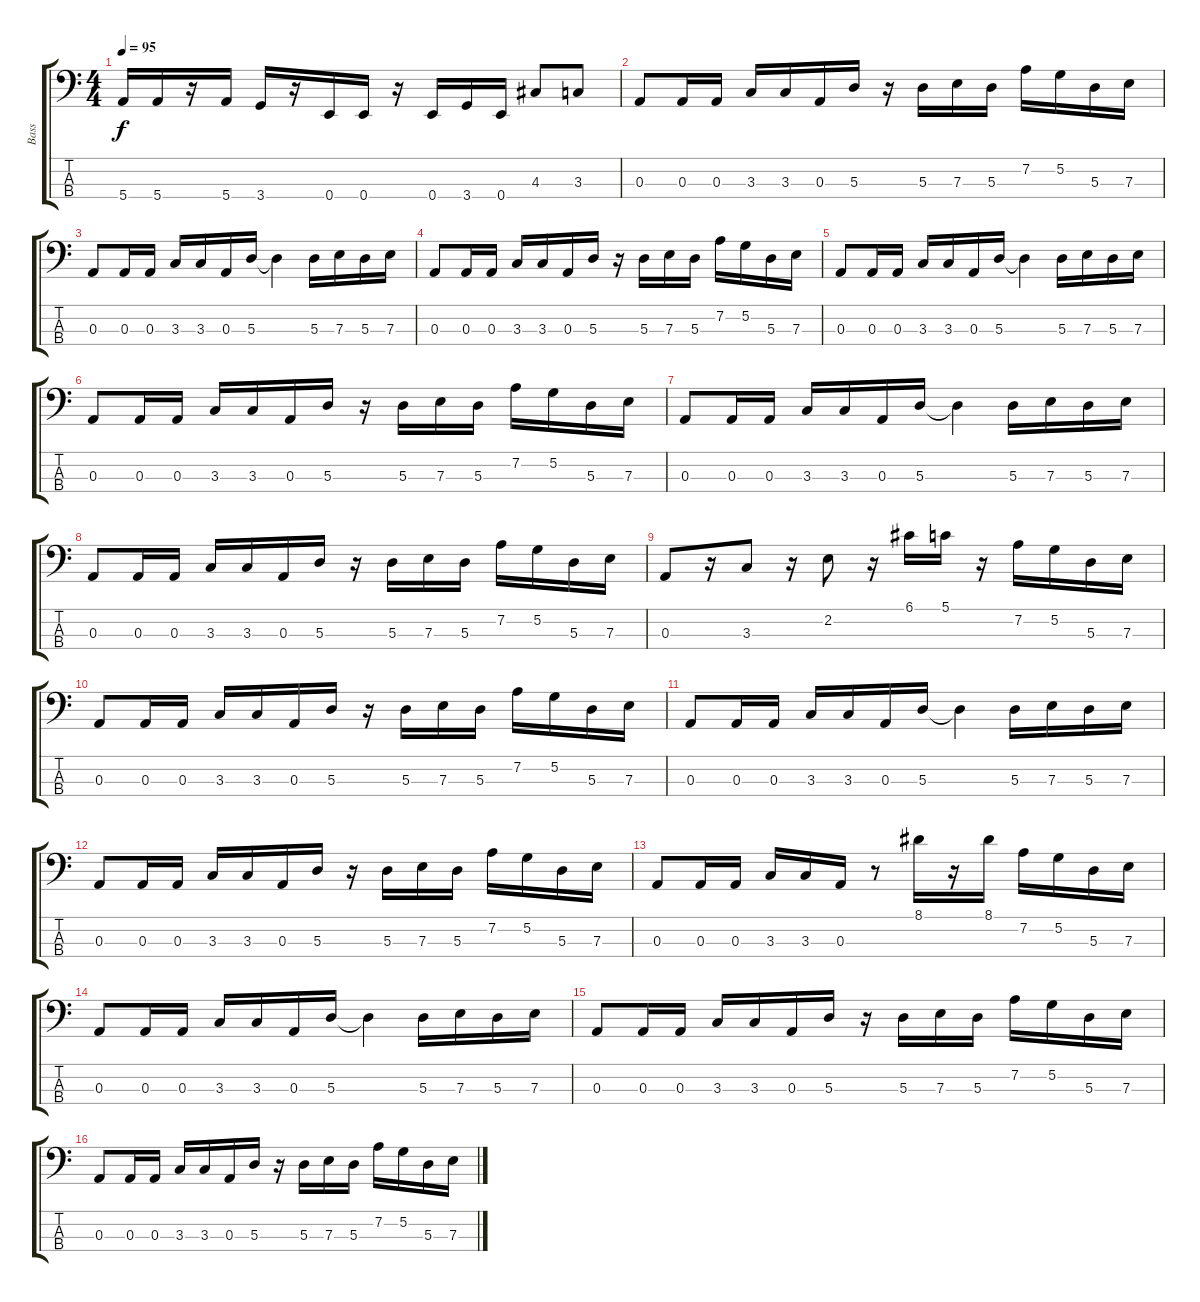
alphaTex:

\track ("Bass" "Bass") {instrument electricbassfinger}
\staff {score tabs}
\tuning (G2 D2 A1 E1) {hide}
\ts (4 4)
\tempo 95
\clef f4
\ks c
5.4.16{dy f} 5.4.16 r.16 5.4.16 3.4.16 r.16 0.4.16 0.4.16 r.16 0.4.16 3.4.16 0.4.16 4.3.8 3.3.8 |
0.3.8 0.3.16 0.3.16 3.3.16 3.3.16 0.3.16 5.3.16 r.16 5.3.16 7.3.16 5.3.16 7.2.16 5.2.16 5.3.16 7.3.16 |
0.3.8 0.3.16 0.3.16 3.3.16 3.3.16 0.3.16 5.3.16 5.3{t}.4 5.3.16 7.3.16 5.3.16 7.3.16 |
0.3.8 0.3.16 0.3.16 3.3.16 3.3.16 0.3.16 5.3.16 r.16 5.3.16 7.3.16 5.3.16 7.2.16 5.2.16 5.3.16 7.3.16 |
0.3.8 0.3.16 0.3.16 3.3.16 3.3.16 0.3.16 5.3.16 5.3{t}.4 5.3.16 7.3.16 5.3.16 7.3.16 |
0.3.8 0.3.16 0.3.16 3.3.16 3.3.16 0.3.16 5.3.16 r.16 5.3.16 7.3.16 5.3.16 7.2.16 5.2.16 5.3.16 7.3.16 |
0.3.8 0.3.16 0.3.16 3.3.16 3.3.16 0.3.16 5.3.16 5.3{t}.4 5.3.16 7.3.16 5.3.16 7.3.16 |
0.3.8 0.3.16 0.3.16 3.3.16 3.3.16 0.3.16 5.3.16 r.16 5.3.16 7.3.16 5.3.16 7.2.16 5.2.16 5.3.16 7.3.16 |
0.3.8 r.16 3.3.8 r.16 2.2.8 r.16 6.1.16 5.1.16 r.16 7.2.16 5.2.16 5.3.16 7.3.16 |
0.3.8 0.3.16 0.3.16 3.3.16 3.3.16 0.3.16 5.3.16 r.16 5.3.16 7.3.16 5.3.16 7.2.16 5.2.16 5.3.16 7.3.16 |
0.3.8 0.3.16 0.3.16 3.3.16 3.3.16 0.3.16 5.3.16 5.3{t}.4 5.3.16 7.3.16 5.3.16 7.3.16 |
0.3.8 0.3.16 0.3.16 3.3.16 3.3.16 0.3.16 5.3.16 r.16 5.3.16 7.3.16 5.3.16 7.2.16 5.2.16 5.3.16 7.3.16 |
0.3.8 0.3.16 0.3.16 3.3.16 3.3.16 0.3.16 r.8 8.1.16 r.16 8.1.16 7.2.16 5.2.16 5.3.16 7.3.16 |
0.3.8 0.3.16 0.3.16 3.3.16 3.3.16 0.3.16 5.3.16 5.3{t}.4 5.3.16 7.3.16 5.3.16 7.3.16 |
0.3.8 0.3.16 0.3.16 3.3.16 3.3.16 0.3.16 5.3.16 r.16 5.3.16 7.3.16 5.3.16 7.2.16 5.2.16 5.3.16 7.3.16 |
0.3.8 0.3.16 0.3.16 3.3.16 3.3.16 0.3.16 5.3.16 r.16 5.3.16 7.3.16 5.3.16 7.2.16 5.2.16 5.3.16 7.3.16
